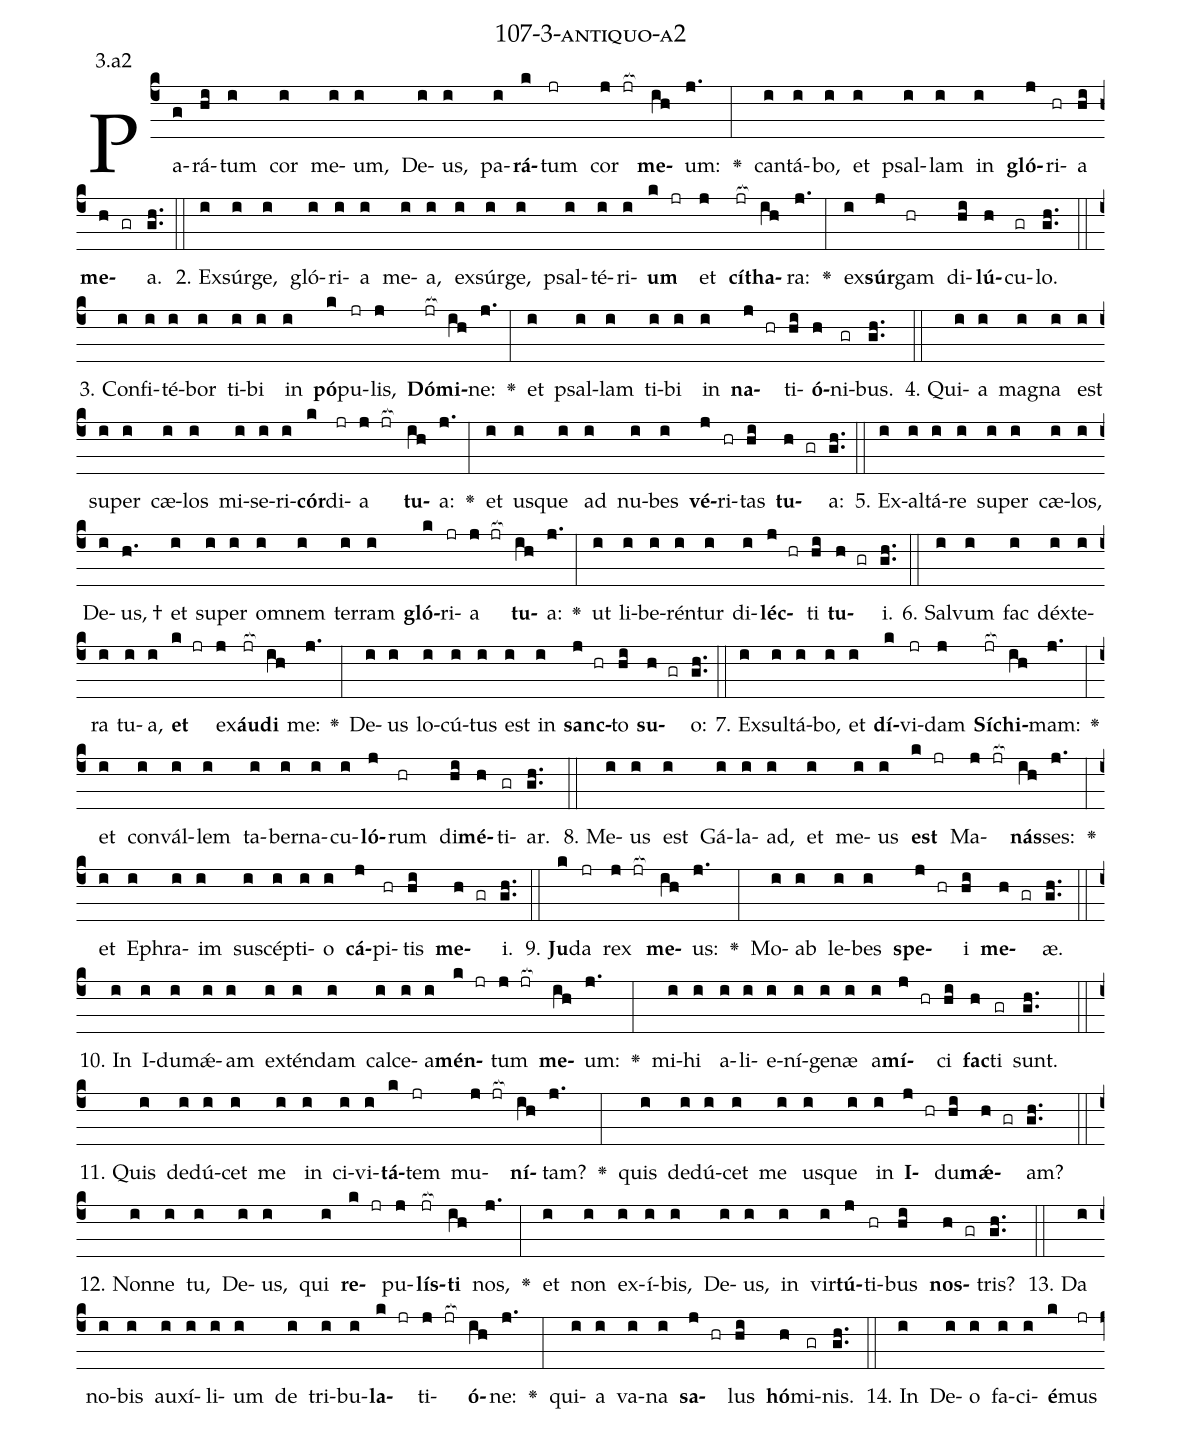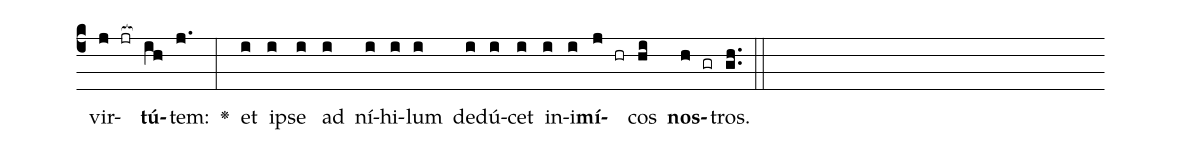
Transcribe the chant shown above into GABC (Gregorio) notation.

name: 107-3-antiquo-a2;
annotation: 3.a2;
%%
(c4)Pa(g)rá(hi)tum(i) cor(i) me(i)um,(i) De(i)us,(i) pa(i)<b>rá</b>(k)tum(jr) cor(j jr[ocb:1{]) <b>me</b>(ih[ocb:0}])um:(j.) <v>\greheightstar</v>(:) can(i)tá(i)bo,(i) et(i) psal(i)lam(i) in(i) <b>gló</b>(j)ri(hr)a(hi) <b>me</b>(h gr)a.(gh..) (::)
2. Ex(i)súr(i)ge,(i) gló(i)ri(i)a(i) me(i)a,(i) ex(i)súr(i)ge,(i) psal(i)té(i)ri(i)<b>um</b>(k jr) et(j) <b>cí</b>(jr[ocb:1{])<b>tha</b>(ih[ocb:0}])ra:(j.) <v>\greheightstar</v>(:) ex(i)<b>súr</b>(j)gam(hr) di(hi)<b>lú</b>(h)cu(gr)lo.(gh..) (::)
3. Con(i)fi(i)té(i)bor(i) ti(i)bi(i) in(i) <b>pó</b>(k)pu(jr)lis,(j) <b>Dó</b>(jr[ocb:1{])<b>mi</b>(ih[ocb:0}])ne:(j.) <v>\greheightstar</v>(:) et(i) psal(i)lam(i) ti(i)bi(i) in(i) <b>na</b>(j hr)ti(hi)<b>ó</b>(h)ni(gr)bus.(gh..) (::)
4. Qui(i)a(i) ma(i)gna(i) est(i) su(i)per(i) cæ(i)los(i) mi(i)se(i)ri(i)<b>cór</b>(k)di(jr)a(j jr[ocb:1{]) <b>tu</b>(ih[ocb:0}])a:(j.) <v>\greheightstar</v>(:) et(i) us(i)que(i) ad(i) nu(i)bes(i) <b>vé</b>(j)ri(hr)tas(hi) <b>tu</b>(h gr)a:(gh..) (::)
5. Ex(i)al(i)tá(i)re(i) su(i)per(i) cæ(i)los,(i) De(i)us, †(h.) et(i) su(i)per(i) om(i)nem(i) ter(i)ram(i) <b>gló</b>(k)ri(jr)a(j jr[ocb:1{]) <b>tu</b>(ih[ocb:0}])a:(j.) <v>\greheightstar</v>(:) ut(i) li(i)be(i)rén(i)tur(i) di(i)<b>léc</b>(j hr)ti(hi) <b>tu</b>(h gr)i.(gh..) (::)
6. Sal(i)vum(i) fac(i) déx(i)te(i)ra(i) tu(i)a,(i) <b>et</b>(k jr) ex(j)<b>áu</b>(jr[ocb:1{])<b>di</b>(ih[ocb:0}]) me:(j.) <v>\greheightstar</v>(:) De(i)us(i) lo(i)cú(i)tus(i) est(i) in(i) <b>sanc</b>(j hr)to(hi) <b>su</b>(h gr)o:(gh..) (::)
7. Ex(i)sul(i)tá(i)bo,(i) et(i) <b>dí</b>(k)vi(jr)dam(j) <b>Sí</b>(jr[ocb:1{])<b>chi</b>(ih[ocb:0}])mam:(j.) <v>\greheightstar</v>(:) et(i) con(i)vál(i)lem(i) ta(i)ber(i)na(i)cu(i)<b>ló</b>(j)rum(hr) di(hi)<b>mé</b>(h)ti(gr)ar.(gh..) (::)
8. Me(i)us(i) est(i) Gá(i)la(i)ad,(i) et(i) me(i)us(i) <b>est</b>(k jr) Ma(j jr[ocb:1{])<b>nás</b>(ih[ocb:0}])ses:(j.) <v>\greheightstar</v>(:) et(i) E(i)phra(i)im(i) su(i)scép(i)ti(i)o(i) <b>cá</b>(j)pi(hr)tis(hi) <b>me</b>(h gr)i.(gh..) (::)
9. <b>Ju</b>(k)da(jr) rex(j jr[ocb:1{]) <b>me</b>(ih[ocb:0}])us:(j.) <v>\greheightstar</v>(:) Mo(i)ab(i) le(i)bes(i) <b>spe</b>(j hr)i(hi) <b>me</b>(h gr)æ.(gh..) (::)
10. In(i) I(i)du(i)mǽ(i)am(i) ex(i)tén(i)dam(i) cal(i)ce(i)a(i)<b>mén</b>(k jr)tum(j jr[ocb:1{]) <b>me</b>(ih[ocb:0}])um:(j.) <v>\greheightstar</v>(:) mi(i)hi(i) a(i)li(i)e(i)ní(i)ge(i)næ(i) a(i)<b>mí</b>(j hr)ci(hi) <b>fac</b>(h)ti(gr) sunt.(gh..) (::)
11. Quis(i) de(i)dú(i)cet(i) me(i) in(i) ci(i)vi(i)<b>tá</b>(k)tem(jr) mu(j jr[ocb:1{])<b>ní</b>(ih[ocb:0}])tam?(j.) <v>\greheightstar</v>(:) quis(i) de(i)dú(i)cet(i) me(i) us(i)que(i) in(i) <b>I</b>(j hr)du(hi)<b>mǽ</b>(h gr)am?(gh..) (::)
12. Non(i)ne(i) tu,(i) De(i)us,(i) qui(i) <b>re</b>(k jr)pu(j)<b>lís</b>(jr[ocb:1{])<b>ti</b>(ih[ocb:0}]) nos,(j.) <v>\greheightstar</v>(:) et(i) non(i) ex(i)í(i)bis,(i) De(i)us,(i) in(i) vir(i)<b>tú</b>(j)ti(hr)bus(hi) <b>nos</b>(h gr)tris?(gh..) (::)
13. Da(i) no(i)bis(i) au(i)xí(i)li(i)um(i) de(i) tri(i)bu(i)<b>la</b>(k jr)ti(j jr[ocb:1{])<b>ó</b>(ih[ocb:0}])ne:(j.) <v>\greheightstar</v>(:) qui(i)a(i) va(i)na(i) <b>sa</b>(j hr)lus(hi) <b>hó</b>(h)mi(gr)nis.(gh..) (::)
14. In(i) De(i)o(i) fa(i)ci(i)<b>é</b>(k)mus(jr) vir(j jr[ocb:1{])<b>tú</b>(ih[ocb:0}])tem:(j.) <v>\greheightstar</v>(:) et(i) ip(i)se(i) ad(i) ní(i)hi(i)lum(i) de(i)dú(i)cet(i) in(i)i(i)<b>mí</b>(j hr)cos(hi) <b>nos</b>(h gr)tros.(gh..) (::)
